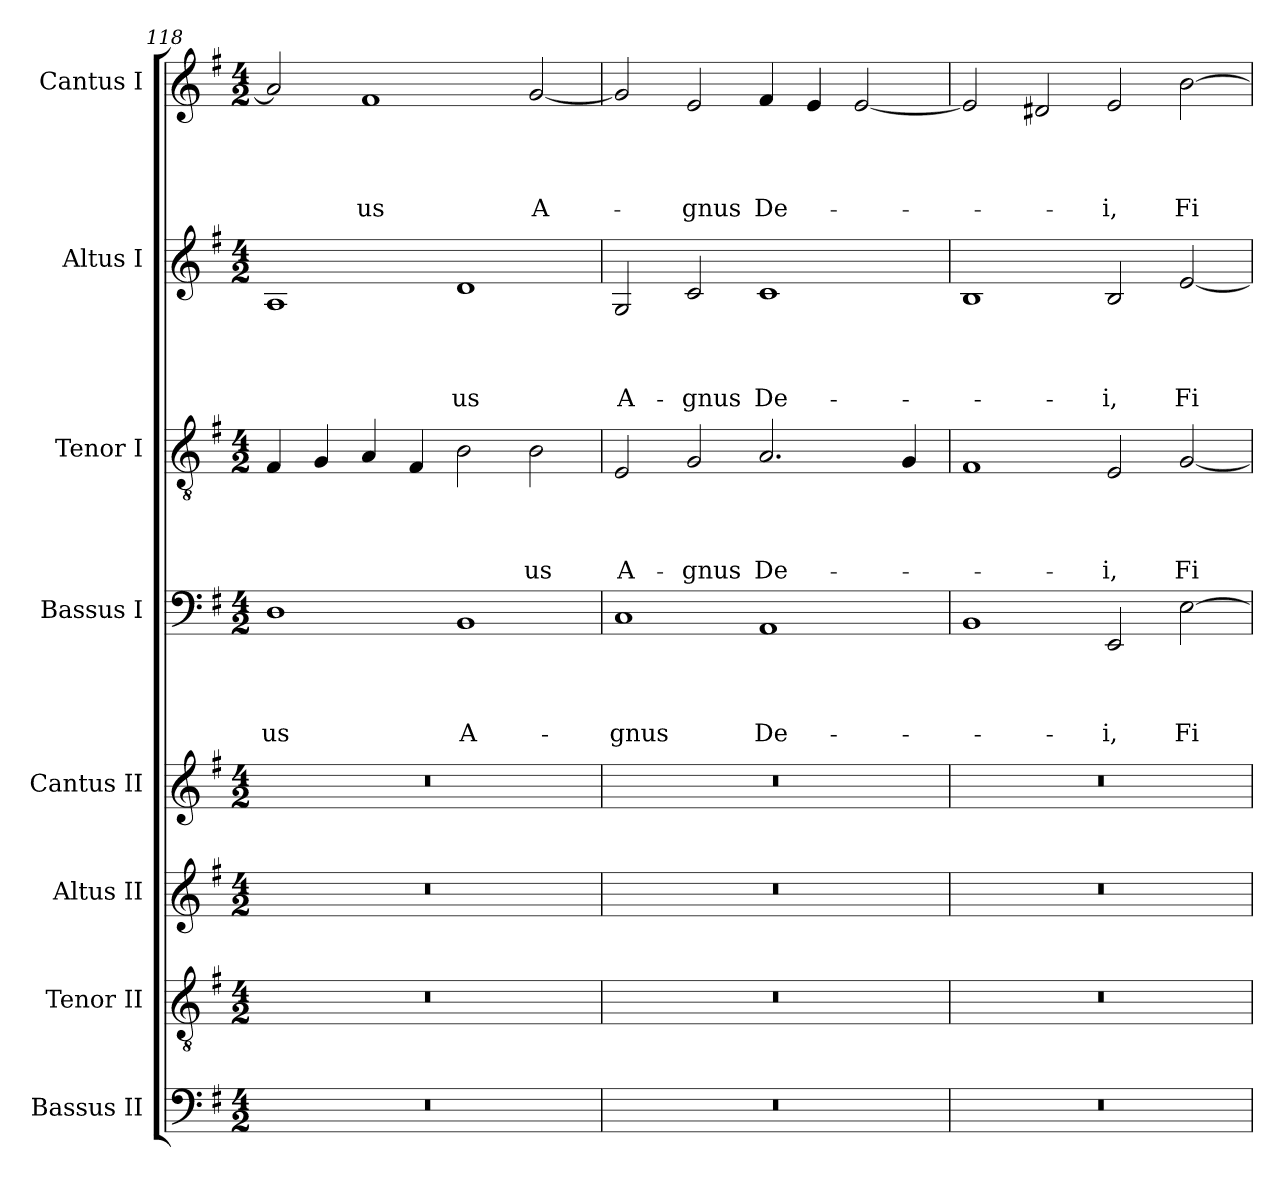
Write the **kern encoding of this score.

**kern	**kern	**kern	**kern	**kern	**text	**text	**text	**text	**kern	**text	**text	**text	**text	**kern	**text	**text	**text	**text	**kern	**text	**text	**text	**text
*part8	*part7	*part6	*part5	*part4	*part4	*part4	*part4	*part4	*part3	*part3	*part3	*part3	*part3	*part2	*part2	*part2	*part2	*part2	*part1	*part1	*part1	*part1	*part1
*staff8	*staff7	*staff6	*staff5	*staff4	*staff4	*staff4	*staff4	*staff4	*staff3	*staff3	*staff3	*staff3	*staff3	*staff2	*staff2	*staff2	*staff2	*staff2	*staff1	*staff1	*staff1	*staff1	*staff1
*I"Bassus II	*I"Tenor II	*I"Altus II	*I"Cantus II	*I"Bassus I	*	*	*	*	*I"Tenor I	*	*	*	*	*I"Altus I	*	*	*	*	*I"Cantus I	*	*	*	*
*I'B II	*I'T II	*I'A II	*I'C II	*I'B I	*	*	*	*	*I'T I	*	*	*	*	*I'A I	*	*	*	*	*I'C I	*	*	*	*
!!LO:LB:g=z
*clefF4	*clefGv2	*clefG2	*clefG2	*clefF4	*	*	*	*	*clefGv2	*	*	*	*	*clefG2	*	*	*	*	*clefG2	*	*	*	*
*k[f#]	*k[f#]	*k[f#]	*k[f#]	*k[f#]	*	*	*	*	*k[f#]	*	*	*	*	*k[f#]	*	*	*	*	*k[f#]	*	*	*	*
*G:	*G:	*G:	*G:	*G:	*	*	*	*	*G:	*	*	*	*	*G:	*	*	*	*	*G:	*	*	*	*
*M4/2	*M4/2	*M4/2	*M4/2	*M4/2	*	*	*	*	*M4/2	*	*	*	*	*M4/2	*	*	*	*	*M4/2	*	*	*	*
=118	=118	=118	=118	=118	=118	=118	=118	=118	=118	=118	=118	=118	=118	=118	=118	=118	=118	=118	=118	=118	=118	=118	=118
!	!	!	!	!	!	!	!	!LO:LY:b	!	!	!	!	!	!	!	!	!	!	!	!	!	!	!
0r	0r	0r	0r	1D	.	.	.	-us	4F#/	.	.	.	.	1A	.	.	.	.	2a/]	.	.	.	.
.	.	.	.	.	.	.	.	.	4G/	.	.	.	.	.	.	.	.	.	.	.	.	.	.
!	!	!	!	!	!	!	!	!	!	!	!	!	!	!	!	!	!	!	!	!	!	!	!LO:LY:b
.	.	.	.	.	.	.	.	.	4A/	.	.	.	.	.	.	.	.	.	1f#	.	.	.	-us
.	.	.	.	.	.	.	.	.	4F#/	.	.	.	.	.	.	.	.	.	.	.	.	.	.
!	!	!	!	!	!	!	!	!LO:LY:b	!	!	!	!	!	!	!	!	!	!	!	!	!	!	!
!	!	!	!	!	!	!	!	!	!	!	!	!	!	!	!	!	!	!LO:LY:b	!	!	!	!	!
.	.	.	.	1BB	.	.	.	A-	2B\	.	.	.	.	1d	.	.	.	-us	.	.	.	.	.
!	!	!	!	!	!	!	!	!	!	!	!	!	!LO:LY:b	!	!	!	!	!	!	!	!	!	!
!	!	!	!	!	!	!	!	!	!	!	!	!	!	!	!	!	!	!	!	!	!	!	!LO:LY:b
.	.	.	.	.	.	.	.	.	2B\	.	.	.	-us	.	.	.	.	.	[2g/	.	.	.	A-
=119	=119	=119	=119	=119	=119	=119	=119	=119	=119	=119	=119	=119	=119	=119	=119	=119	=119	=119	=119	=119	=119	=119	=119
!	!	!	!	!	!	!	!	!LO:LY:b	!	!	!	!	!	!	!	!	!	!	!	!	!	!	!
!	!	!	!	!	!	!	!	!	!	!	!	!	!LO:LY:b	!	!	!	!	!	!	!	!	!	!
!	!	!	!	!	!	!	!	!	!	!	!	!	!	!	!	!	!	!LO:LY:b	!	!	!	!	!
0r	0r	0r	0r	1C	.	.	.	-gnus	2E/	.	.	.	A-	2G/	.	.	.	A-	2g/]	.	.	.	.
!	!	!	!	!	!	!	!	!	!	!	!	!	!LO:LY:b	!	!	!	!	!	!	!	!	!	!
!	!	!	!	!	!	!	!	!	!	!	!	!	!	!	!	!	!	!LO:LY:b	!	!	!	!	!
!	!	!	!	!	!	!	!	!	!	!	!	!	!	!	!	!	!	!	!	!	!	!	!LO:LY:b
.	.	.	.	.	.	.	.	.	2G/	.	.	.	-gnus	2c/	.	.	.	-gnus	2e/	.	.	.	-gnus
!	!	!	!	!	!	!	!	!LO:LY:b	!	!	!	!	!	!	!	!	!	!	!	!	!	!	!
!	!	!	!	!	!	!	!	!	!	!	!	!	!LO:LY:b	!	!	!	!	!	!	!	!	!	!
!	!	!	!	!	!	!	!	!	!	!	!	!	!	!	!	!	!	!LO:LY:b	!	!	!	!	!
!	!	!	!	!	!	!	!	!	!	!	!	!	!	!	!	!	!	!	!	!	!	!	!LO:LY:b
.	.	.	.	1AA	.	.	.	De-	2.A/	.	.	.	De-	1c	.	.	.	De-	4f#/	.	.	.	De-
.	.	.	.	.	.	.	.	.	.	.	.	.	.	.	.	.	.	.	4e/	.	.	.	.
.	.	.	.	.	.	.	.	.	.	.	.	.	.	.	.	.	.	.	[2e/	.	.	.	.
.	.	.	.	.	.	.	.	.	4G/	.	.	.	.	.	.	.	.	.	.	.	.	.	.
=120	=120	=120	=120	=120	=120	=120	=120	=120	=120	=120	=120	=120	=120	=120	=120	=120	=120	=120	=120	=120	=120	=120	=120
0r	0r	0r	0r	1BB	.	.	.	.	1F#	.	.	.	.	1B	.	.	.	.	2e/]	.	.	.	.
.	.	.	.	.	.	.	.	.	.	.	.	.	.	.	.	.	.	.	2d#X/	.	.	.	.
!	!	!	!	!	!	!	!	!LO:LY:b	!	!	!	!	!	!	!	!	!	!	!	!	!	!	!
!	!	!	!	!	!	!	!	!	!	!	!	!	!LO:LY:b	!	!	!	!	!	!	!	!	!	!
!	!	!	!	!	!	!	!	!	!	!	!	!	!	!	!	!	!	!LO:LY:b	!	!	!	!	!
!	!	!	!	!	!	!	!	!	!	!	!	!	!	!	!	!	!	!	!	!	!	!	!LO:LY:b
.	.	.	.	2EE/	.	.	.	-i,	2E/	.	.	.	-i,	2B/	.	.	.	-i,	2e/	.	.	.	-i,
!	!	!	!	!	!	!	!	!LO:LY:b	!	!	!	!	!	!	!	!	!	!	!	!	!	!	!
!	!	!	!	!	!	!	!	!	!	!	!	!	!LO:LY:b	!	!	!	!	!	!	!	!	!	!
!	!	!	!	!	!	!	!	!	!	!	!	!	!	!	!	!	!	!LO:LY:b	!	!	!	!	!
!	!	!	!	!	!	!	!	!	!	!	!	!	!	!	!	!	!	!	!	!	!	!	!LO:LY:b
.	.	.	.	[2E\	.	.	.	Fi-	[2G/	.	.	.	Fi-	[2e/	.	.	.	Fi-	[2b\	.	.	.	Fi-
=	=	=	=	=	=	=	=	=	=	=	=	=	=	=	=	=	=	=	=	=	=	=	=
*-	*-	*-	*-	*-	*-	*-	*-	*-	*-	*-	*-	*-	*-	*-	*-	*-	*-	*-	*-	*-	*-	*-	*-
